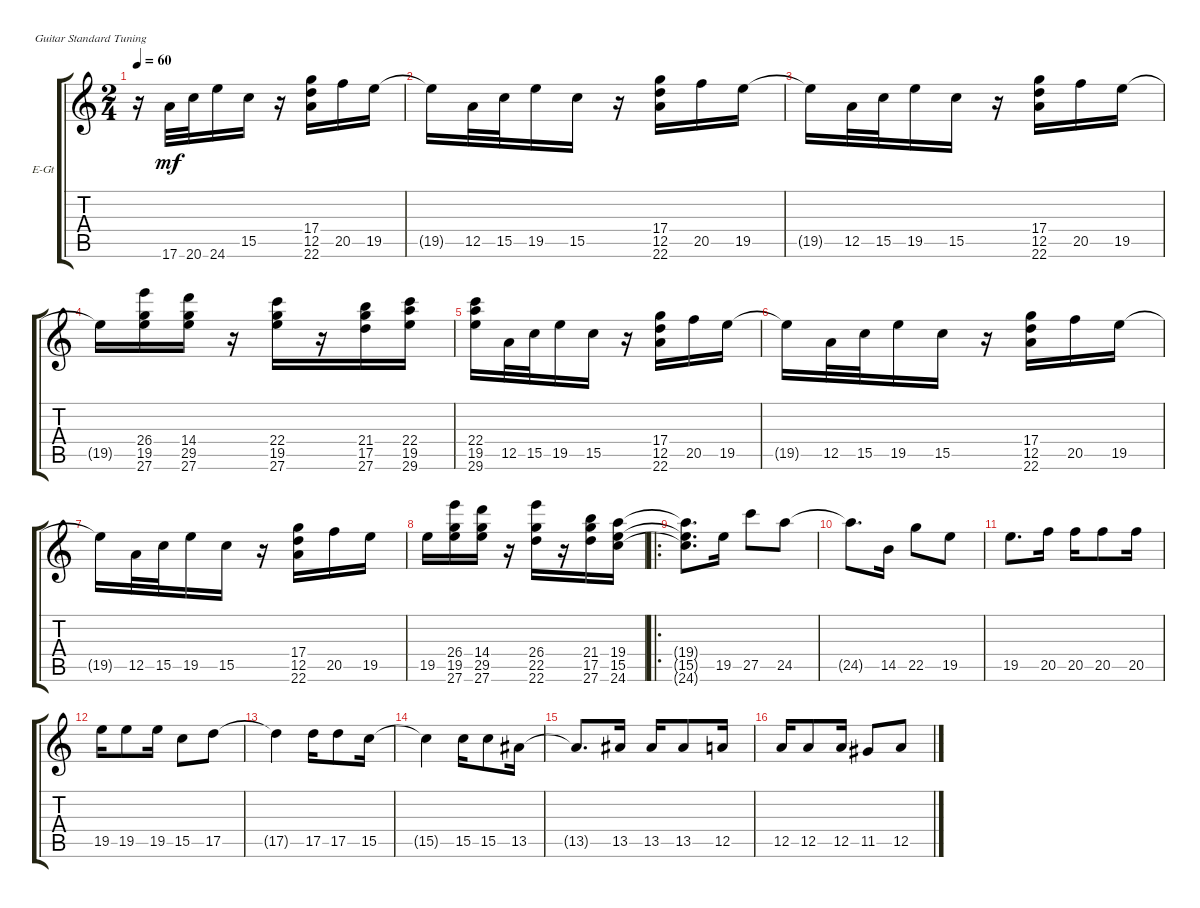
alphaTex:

\defaultSystemsLayout 4
\bracketExtendMode groupsimilarinstruments
\firstSystemTrackNameOrientation horizontal
\otherSystemsTrackNameOrientation horizontal
\track ("Electric Guitar" "E-Gt") {instrument electricguitarclean}
\staff {score tabs}
\tuning (E4 B3 G3 D3 A2 E2)
\ts (2 4)
\tempo 60
\clef g2
\ks c
r.16{dy mf instrument electricguitarclean} 17.6.32 20.6.32 24.6.16 15.5.16 r.16 (12.5 22.6 17.4).16 20.5.16 19.5.16 |
19.5{t}.16 12.5.32 15.5.32 19.5.16 15.5.16 r.16 (12.5 22.6 17.4).16 20.5.16 19.5.16 |
19.5{t}.16 12.5.32 15.5.32 19.5.16 15.5.16 r.16 (12.5 22.6 17.4).16 20.5.16 19.5.16 |
19.5{t}.16 (19.5 27.6 26.4).16 (29.5 27.6 14.4).16 r.16 (19.5 27.6 22.4).16 r.16 (17.5 27.6 21.4).16 (19.5 29.6 22.4).16 |
(19.5 29.6 22.4).16 12.5.32 15.5.32 19.5.16 15.5.16 r.16 (12.5 22.6 17.4).16 20.5.16 19.5.16 |
19.5{t}.16 12.5.32 15.5.32 19.5.16 15.5.16 r.16 (12.5 22.6 17.4).16 20.5.16 19.5.16 |
19.5{t}.16 12.5.32 15.5.32 19.5.16 15.5.16 r.16 (12.5 22.6 17.4).16 20.5.16 19.5.16 |
19.5.16 (19.5 27.6 26.4).16 (29.5 27.6 14.4).16 r.16 (22.6 22.5 26.4).16 r.16 (17.5 27.6 21.4).16 (15.5 24.6 19.4).16 |
\ro
(15.5{t} 24.6{t} 19.4{t}).8{d} 19.5.16 27.5.8 24.5.8 |
24.5{t}.8{d} 14.5.16 22.5.8 19.5.8 |
19.5.8{d} 20.5.16 20.5.16 20.5.8 20.5.16 |
19.5.16 19.5.8 19.5.16 15.5.8 17.5.8 |
17.5{t}.4 17.5.16 17.5.8 15.5.16 |
15.5{t}.4 15.5.16 15.5.8 13.5.16 |
13.5{t}.8{d} 13.5.16 13.5.16 13.5.8 12.5.16 |
12.5.16 12.5.8 12.5.16 11.5.8 12.5.8
